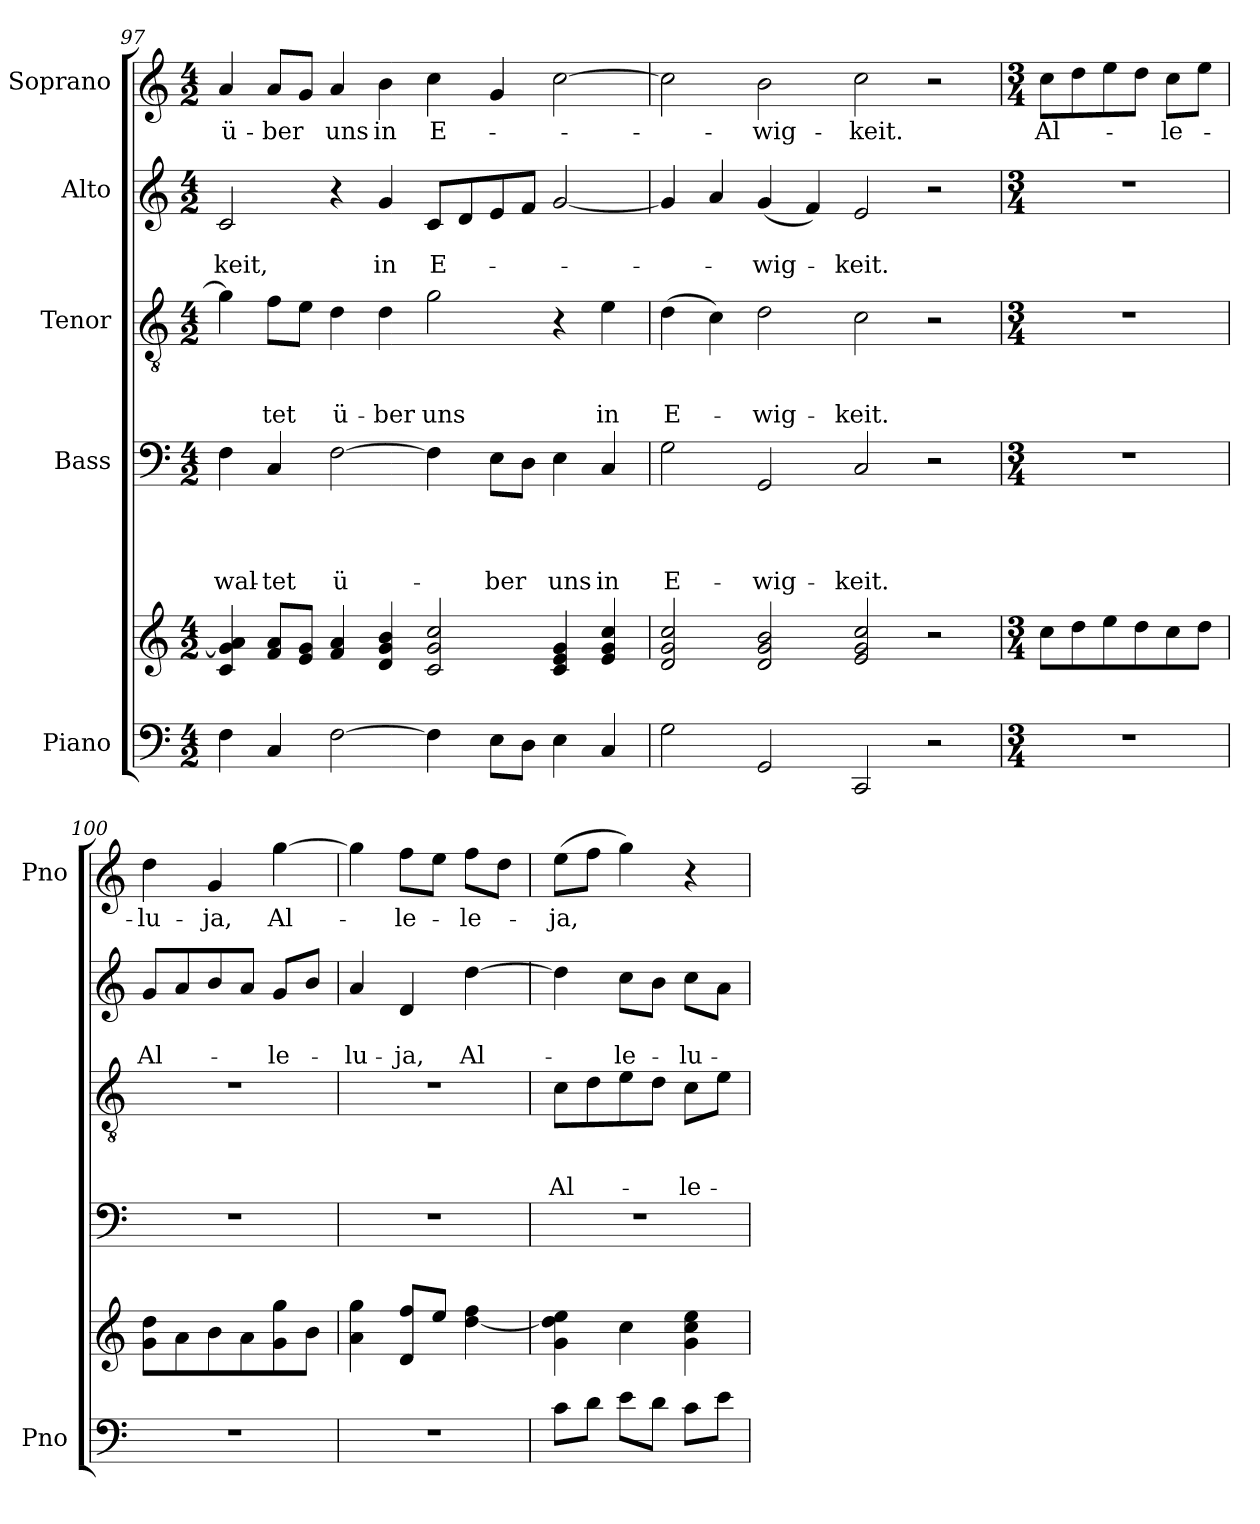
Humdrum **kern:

**kern	**kern	**kern	**text	**text	**text	**text	**kern	**text	**text	**text	**kern	**text	**text	**kern	**text
*part5	*part5	*part4	*part4	*part4	*part4	*part4	*part3	*part3	*part3	*part3	*part2	*part2	*part2	*part1	*part1
*staff6	*staff5	*staff4	*staff4	*staff4	*staff4	*staff4	*staff3	*staff3	*staff3	*staff3	*staff2	*staff2	*staff2	*staff1	*staff1
*I"Piano	*	*I"Bass	*	*	*	*	*I"Tenor	*	*	*	*I"Alto	*	*	*I"Soprano	*
*I'Pno	*	*	*	*	*	*	*	*	*	*	*	*	*	*I'Pno	*
*clefF4	*clefG2	*clefF4	*	*	*	*	*clefGv2	*	*	*	*clefG2	*	*	*clefG2	*
*k[]	*k[]	*k[]	*	*	*	*	*k[]	*	*	*	*k[]	*	*	*k[]	*
*C:	*C:	*C:	*	*	*	*	*C:	*	*	*	*C:	*	*	*C:	*
*M4/2	*M4/2	*M4/2	*	*	*	*	*M4/2	*	*	*	*M4/2	*	*	*M4/2	*
=97	=97	=97	=97	=97	=97	=97	=97	=97	=97	=97	=97	=97	=97	=97	=97
4F\	4c/ 4g/] 4a/	4F\	.	.	.	wal-	4g\]	.	.	.	2c/	.	-keit,	4a/	ü-
4C/	8f/ 8a/L	4C/	.	.	.	-tet	8f\L	.	.	-tet	.	.	.	8a/L	-ber
.	8e/ 8g/J	.	.	.	.	.	8e\J	.	.	.	.	.	.	8g/J	.
[2F\	4f/ 4a/	[2F\	.	.	.	ü-	4d\	.	.	ü-	4r	.	.	4a/	uns
.	4d/ 4g/ 4b/	.	.	.	.	.	4d\	.	.	-ber	4g/	.	in	4b\	in
4F\]	2c/ 2g/ 2cc/	4F\]	.	.	.	.	2g\	.	.	uns	8c/L	.	E-	4cc\	E-
.	.	.	.	.	.	.	.	.	.	.	8d/	.	.	.	.
8E\L	.	8E\L	.	.	.	-ber	.	.	.	.	8e/	.	.	4g/	.
8D\J	.	8D\J	.	.	.	.	.	.	.	.	8f/J	.	.	.	.
4E\	4c/ 4e/ 4g/	4E\	.	.	.	uns	4r	.	.	.	[2g/	.	.	[2cc\	.
4C/	4e/ 4g/ 4cc/	4C/	.	.	.	in	4e\	.	.	in	.	.	.	.	.
=98	=98	=98	=98	=98	=98	=98	=98	=98	=98	=98	=98	=98	=98	=98	=98
2G\	2d/ 2g/ 2cc/	2G\	.	.	.	E-	(4d\	.	.	E-	4g/]	.	.	2cc\]	.
.	.	.	.	.	.	.	4c\)	.	.	.	4a/	.	.	.	.
2GG/	2d/ 2g/ 2b/	2GG/	.	.	.	-wig-	2d\	.	.	-wig-	(4g/	.	-wig-	2b\	-wig-
.	.	.	.	.	.	.	.	.	.	.	4f/)	.	.	.	.
2CC/	2e/ 2g/ 2cc/	2C/	.	.	.	-keit.	2c\	.	.	-keit.	2e/	.	-keit.	2cc\	-keit.
2r	2r	2r	.	.	.	.	2r	.	.	.	2r	.	.	2r	.
!!LO:PB:g=z
=99	=99	=99	=99	=99	=99	=99	=99	=99	=99	=99	=99	=99	=99	=99	=99
*M3/4	*M3/4	*M3/4	*	*	*	*	*M3/4	*	*	*	*M3/4	*	*	*M3/4	*
2.r	8cc\L	2.r	.	.	.	.	2.r	.	.	.	2.r	.	.	8cc\L	Al-
.	8dd\	.	.	.	.	.	.	.	.	.	.	.	.	8dd\	.
.	8ee\	.	.	.	.	.	.	.	.	.	.	.	.	8ee\	.
.	8dd\	.	.	.	.	.	.	.	.	.	.	.	.	8dd\J	.
.	8cc\	.	.	.	.	.	.	.	.	.	.	.	.	8cc\L	-le-
.	8dd\J	.	.	.	.	.	.	.	.	.	.	.	.	8ee\J	.
=100	=100	=100	=100	=100	=100	=100	=100	=100	=100	=100	=100	=100	=100	=100	=100
2.r	8g\ 8dd\L	2.r	.	.	.	.	2.r	.	.	.	8g/L	.	Al-	4dd\	-lu-
.	8a\	.	.	.	.	.	.	.	.	.	8a/	.	.	.	.
.	8b\	.	.	.	.	.	.	.	.	.	8b/	.	.	4g/	-ja,
.	8a\	.	.	.	.	.	.	.	.	.	8a/J	.	.	.	.
.	8g\ 8gg\	.	.	.	.	.	.	.	.	.	8g/L	.	-le-	[4gg\	Al-
.	8b\J	.	.	.	.	.	.	.	.	.	8b/J	.	.	.	.
=101	=101	=101	=101	=101	=101	=101	=101	=101	=101	=101	=101	=101	=101	=101	=101
2.r	4a\ 4gg\	2.r	.	.	.	.	2.r	.	.	.	4a/	.	-lu-	4gg\]	.
.	8d/ 8ff/L	.	.	.	.	.	.	.	.	.	4d/	.	-ja,	8ff\L	-le-
.	8ee/J	.	.	.	.	.	.	.	.	.	.	.	.	8ee\J	.
.	[4dd\ 4ff\	.	.	.	.	.	.	.	.	.	[4dd\	.	Al-	8ff\L	-le-
.	.	.	.	.	.	.	.	.	.	.	.	.	.	8dd\J	.
=102	=102	=102	=102	=102	=102	=102	=102	=102	=102	=102	=102	=102	=102	=102	=102
8c\L	4g\ 4dd\] 4ee\	2.r	.	.	.	.	8c\L	.	.	Al-	4dd\]	.	.	(8ee\L	-ja,
8d\J	.	.	.	.	.	.	8d\	.	.	.	.	.	.	8ff\J	.
8e\L	4cc\	.	.	.	.	.	8e\	.	.	.	8cc\L	.	-le-	4gg\)	.
8d\J	.	.	.	.	.	.	8d\J	.	.	.	8b\J	.	.	.	.
8c\L	4g\ 4cc\ 4ee\	.	.	.	.	.	8c\L	.	.	-le-	8cc\L	.	-lu-	4r	.
8e\J	.	.	.	.	.	.	8e\J	.	.	.	8a\J	.	.	.	.
=	=	=	=	=	=	=	=	=	=	=	=	=	=	=	=
*-	*-	*-	*-	*-	*-	*-	*-	*-	*-	*-	*-	*-	*-	*-	*-
